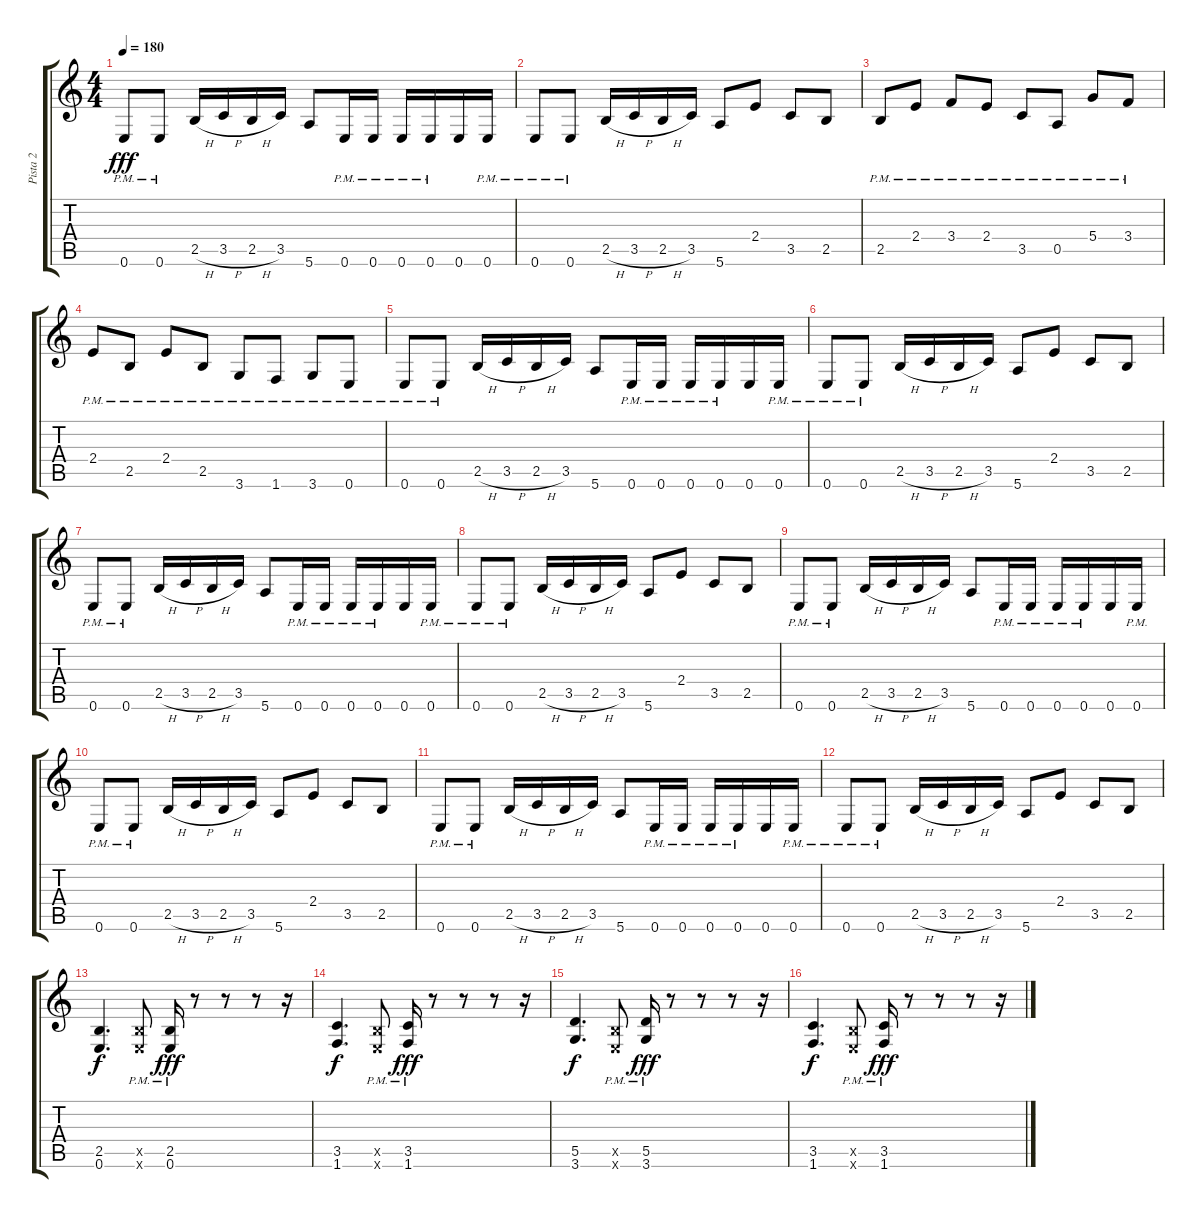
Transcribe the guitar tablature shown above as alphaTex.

\track ("Pista 2" "Pista 2") {instrument distortionguitar}
\staff {score tabs}
\tuning (E4 B3 G3 D3 A2 E2) {hide}
\ts (4 4)
\tempo 180
\clef g2
\ks c
0.6{pm}.8{dy fff} 0.6{pm}.8 2.5{h}.16 3.5{h}.16 2.5{h}.16 3.5.16 5.6.8 0.6{pm}.16 0.6{pm}.16 0.6{pm}.16 0.6{pm}.16 0.6.16 0.6{pm}.16 |
0.6{pm}.8 0.6{pm}.8 2.5{h}.16 3.5{h}.16 2.5{h}.16 3.5.16 5.6.8 2.4.8 3.5.8 2.5.8 |
2.5{pm}.8 2.4{pm}.8 3.4{pm}.8 2.4{pm}.8 3.5{pm}.8 0.5{pm}.8 5.4{pm}.8 3.4{pm}.8 |
2.4{pm}.8 2.5{pm}.8 2.4{pm}.8 2.5{pm}.8 3.6{pm}.8 1.6{pm}.8 3.6{pm}.8 0.6{pm}.8 |
0.6{pm}.8 0.6{pm}.8 2.5{h}.16 3.5{h}.16 2.5{h}.16 3.5.16 5.6.8 0.6{pm}.16 0.6{pm}.16 0.6{pm}.16 0.6{pm}.16 0.6.16 0.6{pm}.16 |
0.6{pm}.8 0.6{pm}.8 2.5{h}.16 3.5{h}.16 2.5{h}.16 3.5.16 5.6.8 2.4.8 3.5.8 2.5.8 |
0.6{pm}.8 0.6{pm}.8 2.5{h}.16 3.5{h}.16 2.5{h}.16 3.5.16 5.6.8 0.6{pm}.16 0.6{pm}.16 0.6{pm}.16 0.6{pm}.16 0.6.16 0.6{pm}.16 |
0.6{pm}.8 0.6{pm}.8 2.5{h}.16 3.5{h}.16 2.5{h}.16 3.5.16 5.6.8 2.4.8 3.5.8 2.5.8 |
0.6{pm}.8 0.6{pm}.8 2.5{h}.16 3.5{h}.16 2.5{h}.16 3.5.16 5.6.8 0.6{pm}.16 0.6{pm}.16 0.6{pm}.16 0.6{pm}.16 0.6.16 0.6{pm}.16 |
0.6{pm}.8 0.6{pm}.8 2.5{h}.16 3.5{h}.16 2.5{h}.16 3.5.16 5.6.8 2.4.8 3.5.8 2.5.8 |
0.6{pm}.8 0.6{pm}.8 2.5{h}.16 3.5{h}.16 2.5{h}.16 3.5.16 5.6.8 0.6{pm}.16 0.6{pm}.16 0.6{pm}.16 0.6{pm}.16 0.6.16 0.6{pm}.16 |
0.6{pm}.8 0.6{pm}.8 2.5{h}.16 3.5{h}.16 2.5{h}.16 3.5.16 5.6.8 2.4.8 3.5.8 2.5.8 |
(2.5 0.6).4{d dy f} (2.5{pm x} 0.6{pm x}).8 (2.5{pm} 0.6{pm}).16{dy fff} r.8 r.8 r.8 r.16 |
(3.5 1.6).4{d dy f} (2.5{pm x} 0.6{pm x}).8 (3.5{pm} 1.6{pm}).16{dy fff} r.8 r.8 r.8 r.16 |
(5.5 3.6).4{d dy f} (2.5{pm x} 0.6{pm x}).8 (5.5{pm} 3.6{pm}).16{dy fff} r.8 r.8 r.8 r.16 |
(3.5 1.6).4{d dy f} (2.5{pm x} 0.6{pm x}).8 (3.5{pm} 1.6{pm}).16{dy fff} r.8 r.8 r.8 r.16
